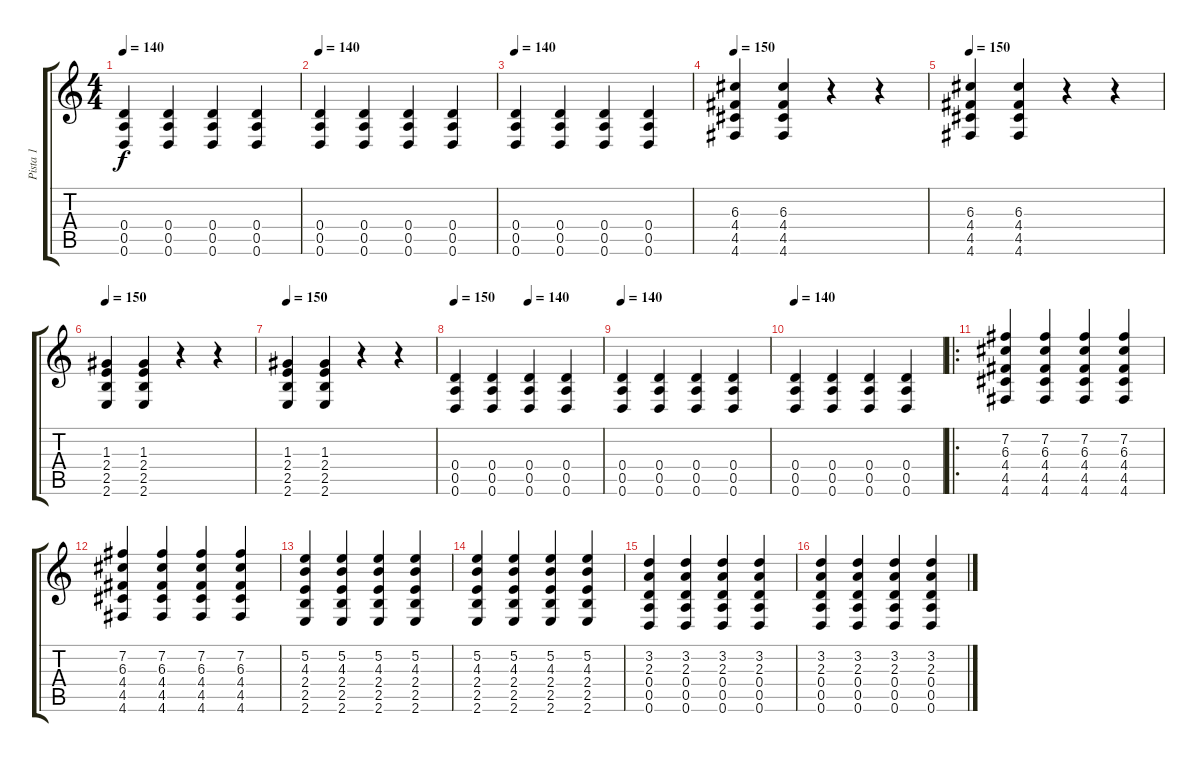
\track ("Pista 1" "Pista 1") {instrument acousticguitarsteel}
\staff {score tabs}
\tuning (E4 B3 G3 D3 A2 D2) {hide}
\ts (4 4)
\tempo 140
\clef g2
\ks c
(0.4 0.5 0.6).4{dy f instrument overdrivenguitar} (0.4 0.5 0.6).4 (0.4 0.5 0.6).4 (0.4 0.5 0.6).4 |
\tempo 140
(0.4 0.5 0.6).4{instrument overdrivenguitar} (0.4 0.5 0.6).4 (0.4 0.5 0.6).4 (0.4 0.5 0.6).4 |
\tempo 140
(0.4 0.5 0.6).4{instrument overdrivenguitar} (0.4 0.5 0.6).4 (0.4 0.5 0.6).4 (0.4 0.5 0.6).4 |
\tempo 150
(6.3 4.4 4.5 4.6).4{instrument overdrivenguitar} (6.3 4.4 4.5 4.6).4 r.4 r.4 |
\tempo 150
(6.3 4.4 4.5 4.6).4{instrument overdrivenguitar} (6.3 4.4 4.5 4.6).4 r.4 r.4 |
\tempo 150
(1.3 2.4 2.5 2.6).4{instrument overdrivenguitar} (1.3 2.4 2.5 2.6).4 r.4 r.4 |
\tempo 150
(1.3 2.4 2.5 2.6).4{instrument overdrivenguitar} (1.3 2.4 2.5 2.6).4 r.4 r.4 |
\tempo 150
\tempo (140 0.5)
(0.4 0.5 0.6).4{instrument overdrivenguitar} (0.4 0.5 0.6).4 (0.4 0.5 0.6).4 (0.4 0.5 0.6).4 |
\tempo 140
(0.4 0.5 0.6).4{instrument overdrivenguitar} (0.4 0.5 0.6).4 (0.4 0.5 0.6).4 (0.4 0.5 0.6).4 |
\tempo 140
(0.4 0.5 0.6).4 (0.4 0.5 0.6).4 (0.4 0.5 0.6).4 (0.4 0.5 0.6).4 |
\ro
(7.2 6.3 4.4 4.5 4.6).4{instrument distortionguitar} (7.2 6.3 4.4 4.5 4.6).4 (7.2 6.3 4.4 4.5 4.6).4 (7.2 6.3 4.4 4.5 4.6).4 |
(7.2 6.3 4.4 4.5 4.6).4 (7.2 6.3 4.4 4.5 4.6).4 (7.2 6.3 4.4 4.5 4.6).4 (7.2 6.3 4.4 4.5 4.6).4 |
(5.2 4.3 2.4 2.5 2.6).4 (5.2 4.3 2.4 2.5 2.6).4 (5.2 4.3 2.4 2.5 2.6).4 (5.2 4.3 2.4 2.5 2.6).4 |
(5.2 4.3 2.4 2.5 2.6).4 (5.2 4.3 2.4 2.5 2.6).4 (5.2 4.3 2.4 2.5 2.6).4 (5.2 4.3 2.4 2.5 2.6).4 |
(3.2 2.3 0.4 0.5 0.6).4 (3.2 2.3 0.4 0.5 0.6).4 (3.2 2.3 0.4 0.5 0.6).4 (3.2 2.3 0.4 0.5 0.6).4 |
(3.2 2.3 0.4 0.5 0.6).4 (3.2 2.3 0.4 0.5 0.6).4 (3.2 2.3 0.4 0.5 0.6).4 (3.2 2.3 0.4 0.5 0.6).4
